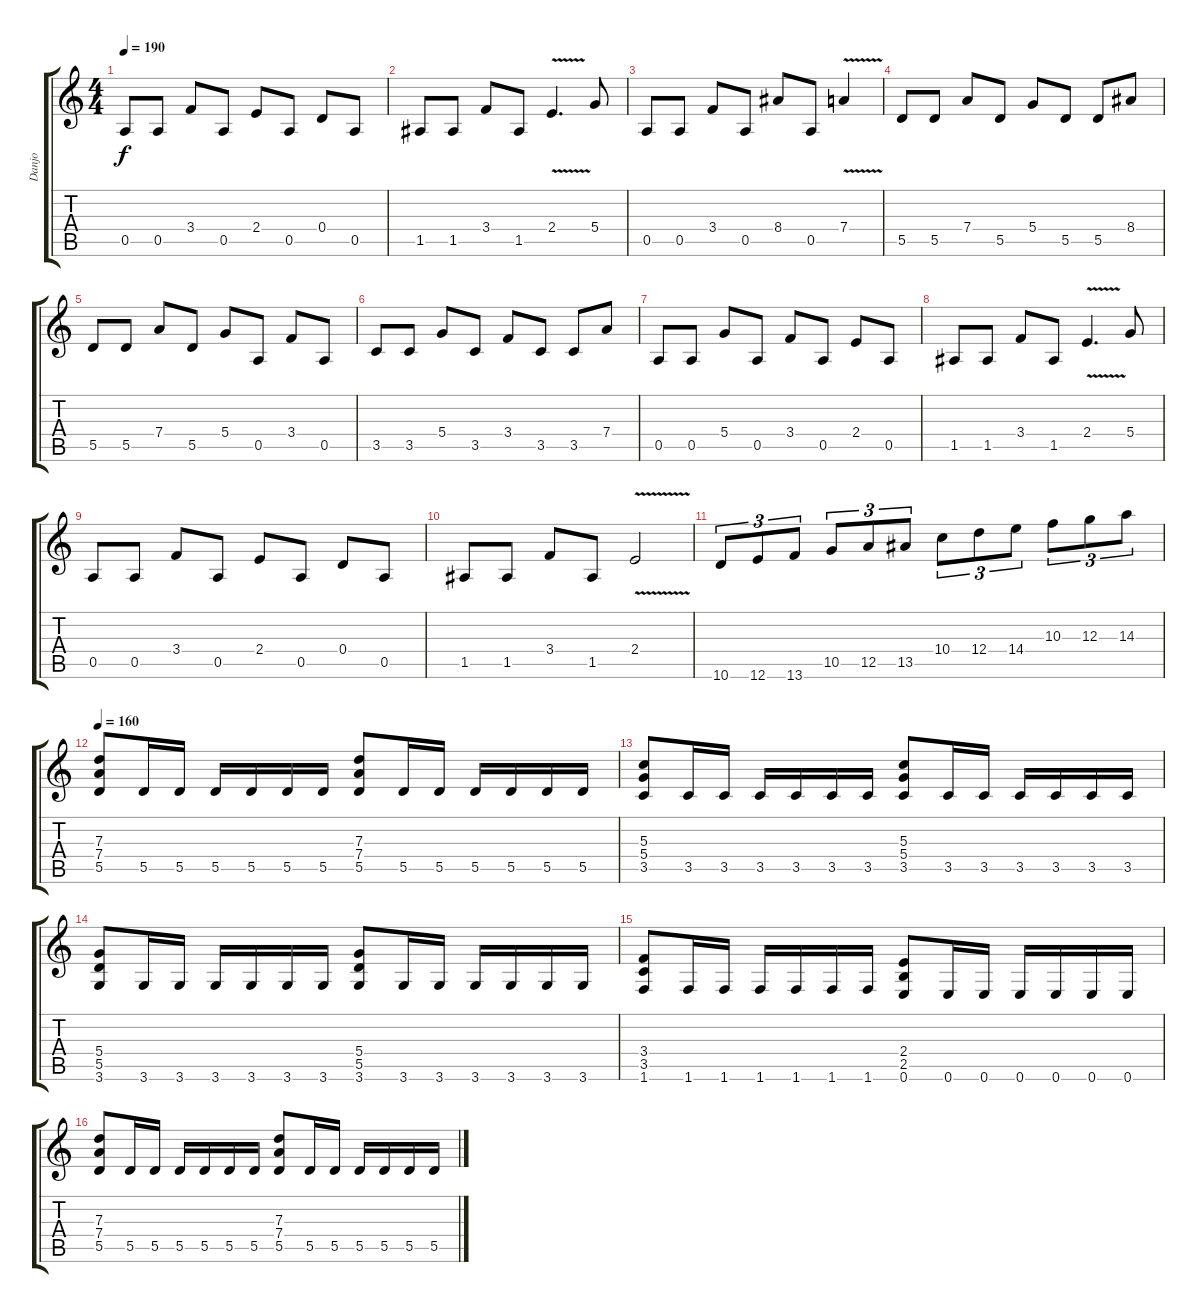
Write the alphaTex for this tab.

\track ("Danjo" "Danjo") {instrument distortionguitar}
\staff {score tabs}
\tuning (E4 B3 G3 D3 A2 E2) {hide}
\ts (4 4)
\tempo 190
\clef g2
\ks c
0.5.8{dy f} 0.5.8 3.4.8 0.5.8 2.4.8 0.5.8 0.4.8 0.5.8 |
1.5.8 1.5.8 3.4.8 1.5.8 2.4{v}.4{d} 5.4.8 |
0.5.8 0.5.8 3.4.8 0.5.8 8.4.8 0.5.8 7.4{v}.4 |
5.5.8 5.5.8 7.4.8 5.5.8 5.4.8 5.5.8 5.5.8 8.4.8 |
5.5.8 5.5.8 7.4.8 5.5.8 5.4.8 0.5.8 3.4.8 0.5.8 |
3.5.8 3.5.8 5.4.8 3.5.8 3.4.8 3.5.8 3.5.8 7.4.8 |
0.5.8 0.5.8 5.4.8 0.5.8 3.4.8 0.5.8 2.4.8 0.5.8 |
1.5.8 1.5.8 3.4.8 1.5.8 2.4{v}.4{d} 5.4.8 |
0.5.8 0.5.8 3.4.8 0.5.8 2.4.8 0.5.8 0.4.8 0.5.8 |
1.5.8 1.5.8 3.4.8 1.5.8 2.4{v}.2 |
10.6.8{tu (3 2)} 12.6.8{tu (3 2)} 13.6.8{tu (3 2)} 10.5.8{tu (3 2)} 12.5.8{tu (3 2)} 13.5.8{tu (3 2)} 10.4.8{tu (3 2)} 12.4.8{tu (3 2)} 14.4.8{tu (3 2)} 10.3.8{tu (3 2)} 12.3.8{tu (3 2)} 14.3.8{tu (3 2)} |
\tempo 160
(7.3 7.4 5.5).8 5.5.16 5.5.16 5.5.16 5.5.16 5.5.16 5.5.16 (7.3 7.4 5.5).8 5.5.16 5.5.16 5.5.16 5.5.16 5.5.16 5.5.16 |
(5.3 5.4 3.5).8 3.5.16 3.5.16 3.5.16 3.5.16 3.5.16 3.5.16 (5.3 5.4 3.5).8 3.5.16 3.5.16 3.5.16 3.5.16 3.5.16 3.5.16 |
(5.4 5.5 3.6).8 3.6.16 3.6.16 3.6.16 3.6.16 3.6.16 3.6.16 (5.4 5.5 3.6).8 3.6.16 3.6.16 3.6.16 3.6.16 3.6.16 3.6.16 |
(3.4 3.5 1.6).8 1.6.16 1.6.16 1.6.16 1.6.16 1.6.16 1.6.16 (2.4 2.5 0.6).8 0.6.16 0.6.16 0.6.16 0.6.16 0.6.16 0.6.16 |
(7.3 7.4 5.5).8 5.5.16 5.5.16 5.5.16 5.5.16 5.5.16 5.5.16 (7.3 7.4 5.5).8 5.5.16 5.5.16 5.5.16 5.5.16 5.5.16 5.5.16
